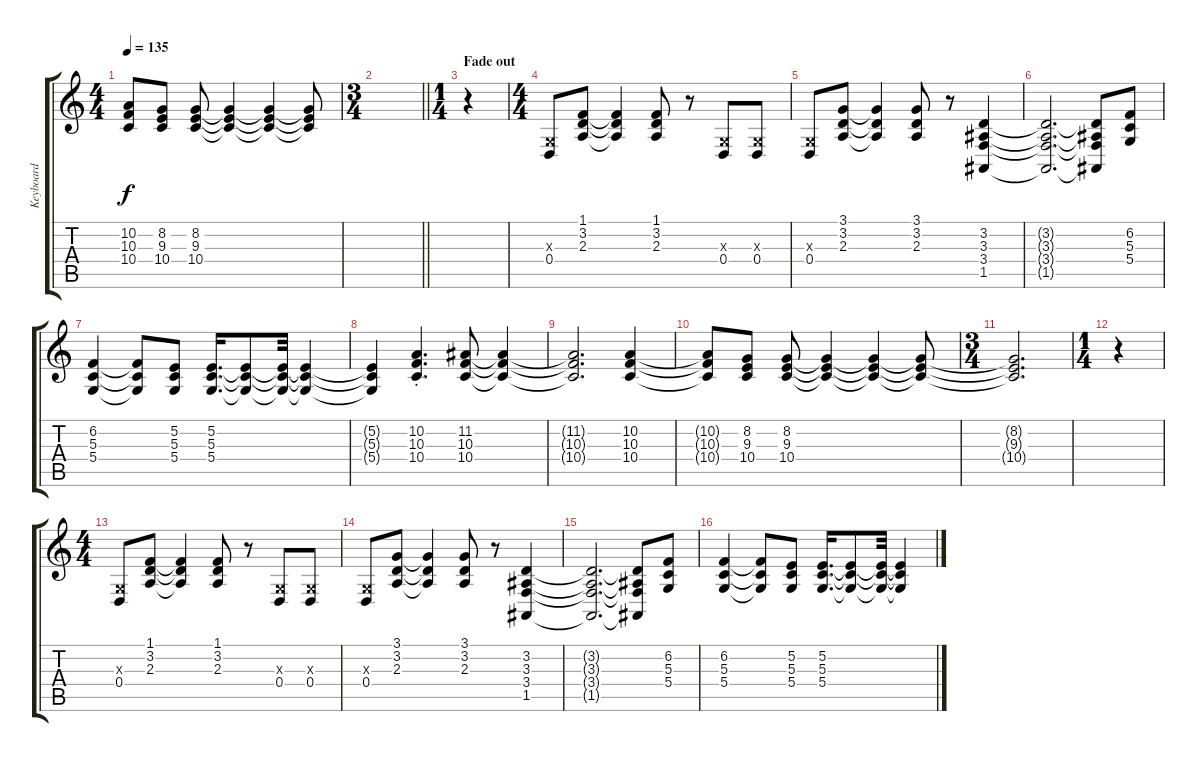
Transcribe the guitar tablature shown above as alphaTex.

\track ("Keyboard" "Keyboard") {instrument synthstrings1}
\staff {score tabs}
\tuning (E4 B3 G3 D3 A2 E2) {hide}
\ts (4 4)
\tempo 135
\clef g2
\ks c
(10.2{t} 10.3{t} 10.4{t}).8{dy f} (8.2 9.3 10.4).8 (8.2 9.3 10.4).8 (8.2{t} 9.3{t} 10.4{t}).4 (8.2{t} 9.3{t} 10.4{t}).4 (8.2{t} 9.3{t} 10.4{t}).8 |
\ts (3 4)
\barLineRight lightlight
|
\ts (1 4)
\section ("" "Fade out")
r.4 |
\ts (4 4)
(0.3{x} 0.4).8 (1.1 3.2 2.3).8 (1.1{t} 3.2{t} 2.3{t}).4 (1.1 3.2 2.3).8 r.8 (0.3{x} 0.4).8 (0.3{x} 0.4).8 |
(0.3{x} 0.4).8 (3.1 3.2 2.3).8 (3.1{t} 3.2{t} 2.3{t}).4 (3.1 3.2 2.3).8 r.8 (3.2 3.3 3.4 1.5).4 |
(3.2{t} 3.3{t} 3.4{t} 1.5{t}).2{d} (3.2{t} 3.3{t} 3.4{t} 1.5{t}).8 (6.2 5.3 5.4).8 |
(6.2 5.3 5.4).4 (6.2{t} 5.3{t} 5.4{t}).8 (5.2 5.3 5.4).8 (5.2 5.3 5.4).16{d} (5.2{t} 5.3{t} 5.4{t}).8 (5.2{t} 5.3{t} 5.4{t}).32 (5.2{t} 5.3{t} 5.4{t}).4 |
(5.2{t} 5.3{t} 5.4{t}).4 (10.2{st} 10.3{st} 10.4{st}).4{d} (11.2 10.3 10.4).8 (11.2{t} 10.3{t} 10.4{t}).4 |
(11.2{t} 10.3{t} 10.4{t}).2{d} (10.2 10.3 10.4).4 |
(10.2{t} 10.3{t} 10.4{t}).8 (8.2 9.3 10.4).8 (8.2 9.3 10.4).8 (8.2{t} 9.3{t} 10.4{t}).4 (8.2{t} 9.3{t} 10.4{t}).4 (8.2{t} 9.3{t} 10.4{t}).8 |
\ts (3 4)
(8.2{t} 9.3{t} 10.4{t}).2{d} |
\ts (1 4)
r.4 |
\ts (4 4)
(0.3{x} 0.4).8 (1.1 3.2 2.3).8 (1.1{t} 3.2{t} 2.3{t}).4 (1.1 3.2 2.3).8 r.8 (0.3{x} 0.4).8 (0.3{x} 0.4).8 |
(0.3{x} 0.4).8 (3.1 3.2 2.3).8 (3.1{t} 3.2{t} 2.3{t}).4 (3.1 3.2 2.3).8 r.8 (3.2 3.3 3.4 1.5).4 |
(3.2{t} 3.3{t} 3.4{t} 1.5{t}).2{d} (3.2{t} 3.3{t} 3.4{t} 1.5{t}).8 (6.2 5.3 5.4).8 |
(6.2 5.3 5.4).4 (6.2{t} 5.3{t} 5.4{t}).8 (5.2 5.3 5.4).8 (5.2 5.3 5.4).16{d} (5.2{t} 5.3{t} 5.4{t}).8 (5.2{t} 5.3{t} 5.4{t}).32 (5.2{t} 5.3{t} 5.4{t}).4
